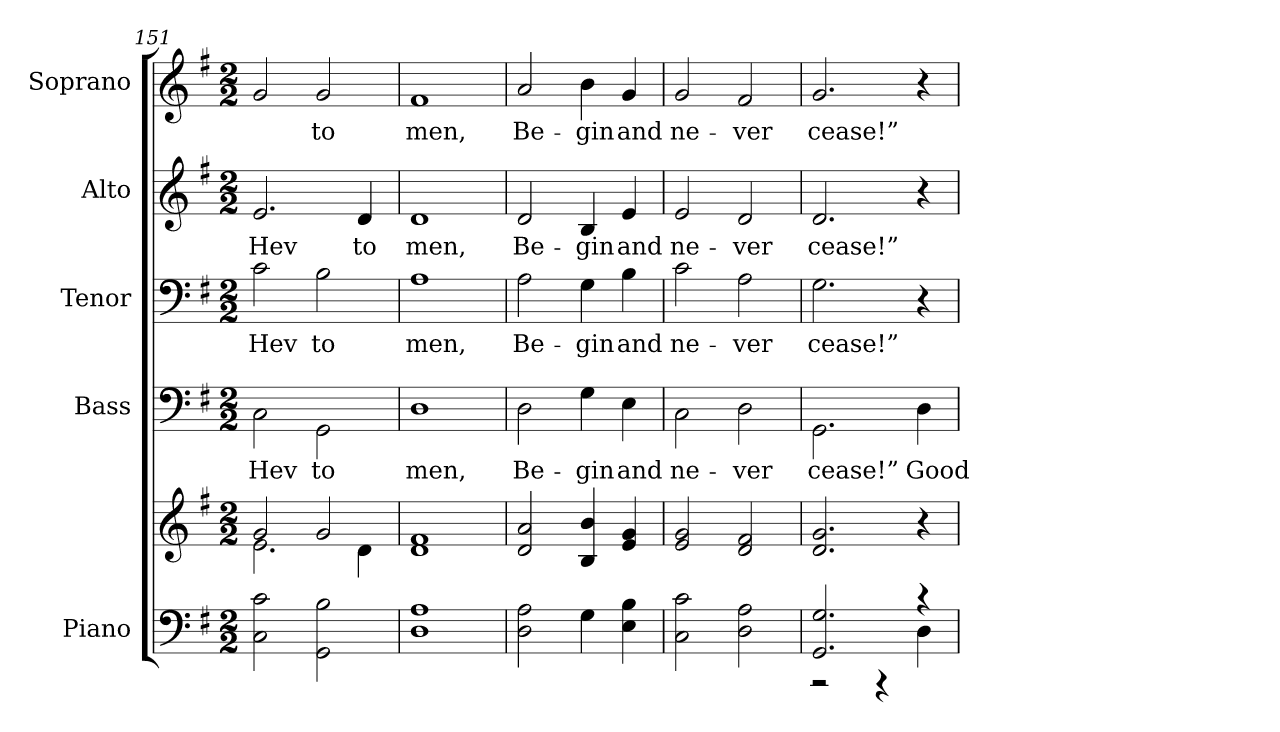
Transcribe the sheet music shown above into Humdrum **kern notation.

**kern	**kern	**kern	**text	**kern	**text	**kern	**text	**kern	**text
*part5	*part5	*part4	*part4	*part3	*part3	*part2	*part2	*part1	*part1
*staff6	*staff5	*staff4	*staff4	*staff3	*staff3	*staff2	*staff2	*staff1	*staff1
*I"Piano	*	*I"Bass	*	*I"Tenor	*	*I"Alto	*	*I"Soprano	*
*I'Pno.	*	*I'B.	*	*I'T.	*	*I'A.	*	*I'S.	*
*clefF4	*clefG2	*clefF4	*	*clefF4	*	*clefG2	*	*clefG2	*
*k[f#]	*k[f#]	*k[f#]	*	*k[f#]	*	*k[f#]	*	*k[f#]	*
*G:	*G:	*G:	*	*G:	*	*G:	*	*G:	*
*M2/2	*M2/2	*M2/2	*	*M2/2	*	*M2/2	*	*M2/2	*
=151	=151	=151	=151	=151	=151	=151	=151	=151	=151
*	*^	*	*	*	*	*	*	*	*
!	!	!	!	!LO:LY:b:color=#000000	!	!	!	!	!	!
!	!	!	!	!	!	!LO:LY:b:color=#000000	!	!	!	!
!	!	!	!	!	!	!	!	!LO:LY:b:color=#000000	!	!
2Ci\ 2ci	2gi/	2.ei\	2Ci\	Hev	2ci\	Hev	2.ei/	Hev	2gi/	.
!	!	!	!	!LO:LY:b:color=#000000	!	!	!	!	!	!
!	!	!	!	!	!	!LO:LY:b:color=#000000	!	!	!	!
!	!	!	!	!	!	!	!	!	!	!LO:LY:b:color=#000000
2GGi\ 2Bi	2gi/	.	2GGi\	to	2Bi\	to	.	.	2gi/	to
!	!	!	!	!	!	!	!	!LO:LY:b:color=#000000	!	!
.	.	4di\	.	.	.	.	4di/	to	.	.
=152	=152	=152	=152	=152	=152	=152	=152	=152	=152	=152
!	!	!	!	!LO:LY:b:color=#000000	!	!	!	!	!	!
!	!	!	!	!	!	!LO:LY:b:color=#000000	!	!	!	!
!	!	!	!	!	!	!	!	!LO:LY:b:color=#000000	!	!
!	!	!	!	!	!	!	!	!	!	!LO:LY:b:color=#000000
1Di 1Ai	1f#i	1di	1Di	men,	1Ai	men,	1di	men,	1f#i	men,
*	*v	*v	*	*	*	*	*	*	*	*
=153	=153	=153	=153	=153	=153	=153	=153	=153	=153
*	*^	*	*	*	*	*	*	*	*
!	!	!	!	!LO:LY:b:color=#000000	!	!	!	!	!	!
*	*v	*v	*	*	*	*	*	*	*	*
*	*^	*	*	*	*	*	*	*	*
!	!	!	!	!	!	!LO:LY:b:color=#000000	!	!	!	!
*	*v	*v	*	*	*	*	*	*	*	*
*	*^	*	*	*	*	*	*	*	*
!	!	!	!	!	!	!	!	!LO:LY:b:color=#000000	!	!
*	*v	*v	*	*	*	*	*	*	*	*
*	*^	*	*	*	*	*	*	*	*
!	!	!	!	!	!	!	!	!	!	!LO:LY:b:color=#000000
*	*v	*v	*	*	*	*	*	*	*	*
2Di\ 2Ai	2di/ 2ai	2Di\	Be-	2Ai\	Be-	2di/	Be-	2ai/	Be-
!	!	!	!LO:LY:b:color=#000000	!	!	!	!	!	!
!	!	!	!	!	!LO:LY:b:color=#000000	!	!	!	!
!	!	!	!	!	!	!	!LO:LY:b:color=#000000	!	!
!	!	!	!	!	!	!	!	!	!LO:LY:b:color=#000000
4Gi\	4Bi/ 4bi	4Gi\	-gin	4Gi\	-gin	4Bi/	-gin	4bi\	-gin
!	!	!	!LO:LY:b:color=#000000	!	!	!	!	!	!
!	!	!	!	!	!LO:LY:b:color=#000000	!	!	!	!
!	!	!	!	!	!	!	!LO:LY:b:color=#000000	!	!
!	!	!	!	!	!	!	!	!	!LO:LY:b:color=#000000
4Ei\ 4Bi	4ei/ 4gi	4Ei\	and	4Bi\	and	4ei/	and	4gi/	and
!!LO:PB:g=z
=154	=154	=154	=154	=154	=154	=154	=154	=154	=154
!	!	!	!LO:LY:b:color=#000000	!	!	!	!	!	!
!	!	!	!	!	!LO:LY:b:color=#000000	!	!	!	!
!	!	!	!	!	!	!	!LO:LY:b:color=#000000	!	!
!	!	!	!	!	!	!	!	!	!LO:LY:b:color=#000000
2Ci\ 2ci	2ei/ 2gi	2Ci\	ne-	2ci\	ne-	2ei/	ne-	2gi/	ne-
!	!	!	!LO:LY:b:color=#000000	!	!	!	!	!	!
!	!	!	!	!	!LO:LY:b:color=#000000	!	!	!	!
!	!	!	!	!	!	!	!LO:LY:b:color=#000000	!	!
!	!	!	!	!	!	!	!	!	!LO:LY:b:color=#000000
2Di\ 2Ai	2di/ 2f#i	2Di\	-ver	2Ai\	-ver	2di/	-ver	2f#i/	-ver
=155	=155	=155	=155	=155	=155	=155	=155	=155	=155
*^	*	*	*	*	*	*	*	*	*
!	!	!	!	!LO:LY:b:color=#000000	!	!	!	!	!	!
!	!	!	!	!	!	!LO:LY:b:color=#000000	!	!	!	!
!	!	!	!	!	!	!	!	!LO:LY:b:color=#000000	!	!
!	!	!	!	!	!	!	!	!	!	!LO:LY:b:color=#000000
2.GGi/ 2.Gi	2r	2.di/ 2.gi	2.GGi\	cease!”	2.Gi\	cease!”	2.di/	cease!”	2.gi/	cease!”
.	4r	.	.	.	.	.	.	.	.	.
!	!	!	!	!LO:LY:b:color=#000000	!	!	!	!	!	!
4r	4Di\	4r	4Di\	Good	4r	.	4r	.	4r	.
*v	*v	*	*	*	*	*	*	*	*	*
=	=	=	=	=	=	=	=	=	=
*-	*-	*-	*-	*-	*-	*-	*-	*-	*-
